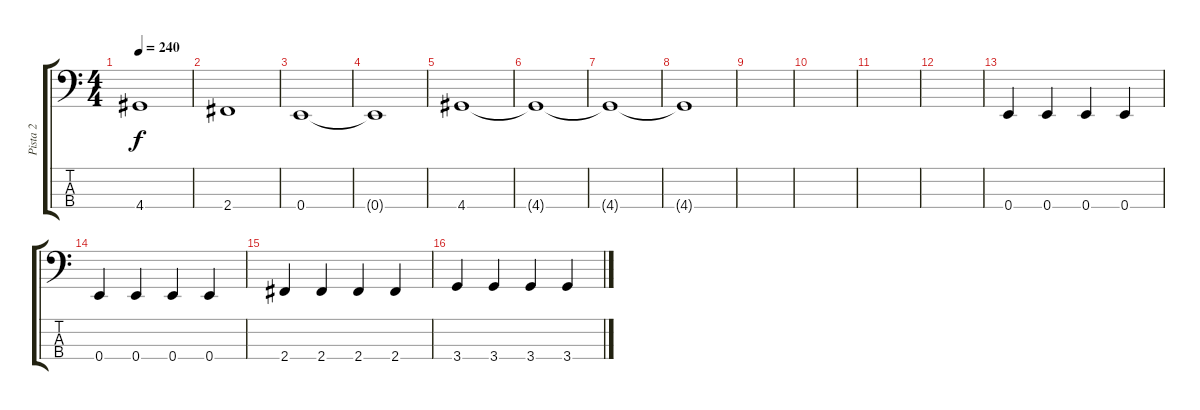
\track ("Pista 2" "Pista 2") {instrument electricbassfinger}
\staff {score tabs}
\tuning (G2 D2 A1 E1) {hide}
\ts (4 4)
\tempo 240
\clef f4
\ks c
4.4.1{dy f} |
2.4.1 |
0.4.1 |
0.4{t}.1 |
4.4.1{volume 0} |
4.4{t}.1 |
4.4{t}.1 |
4.4{t}.1 |
|
|
|
|
0.4.4 0.4.4 0.4.4 0.4.4 |
0.4.4 0.4.4 0.4.4 0.4.4 |
2.4.4 2.4.4 2.4.4 2.4.4 |
3.4.4 3.4.4 3.4.4 3.4.4
